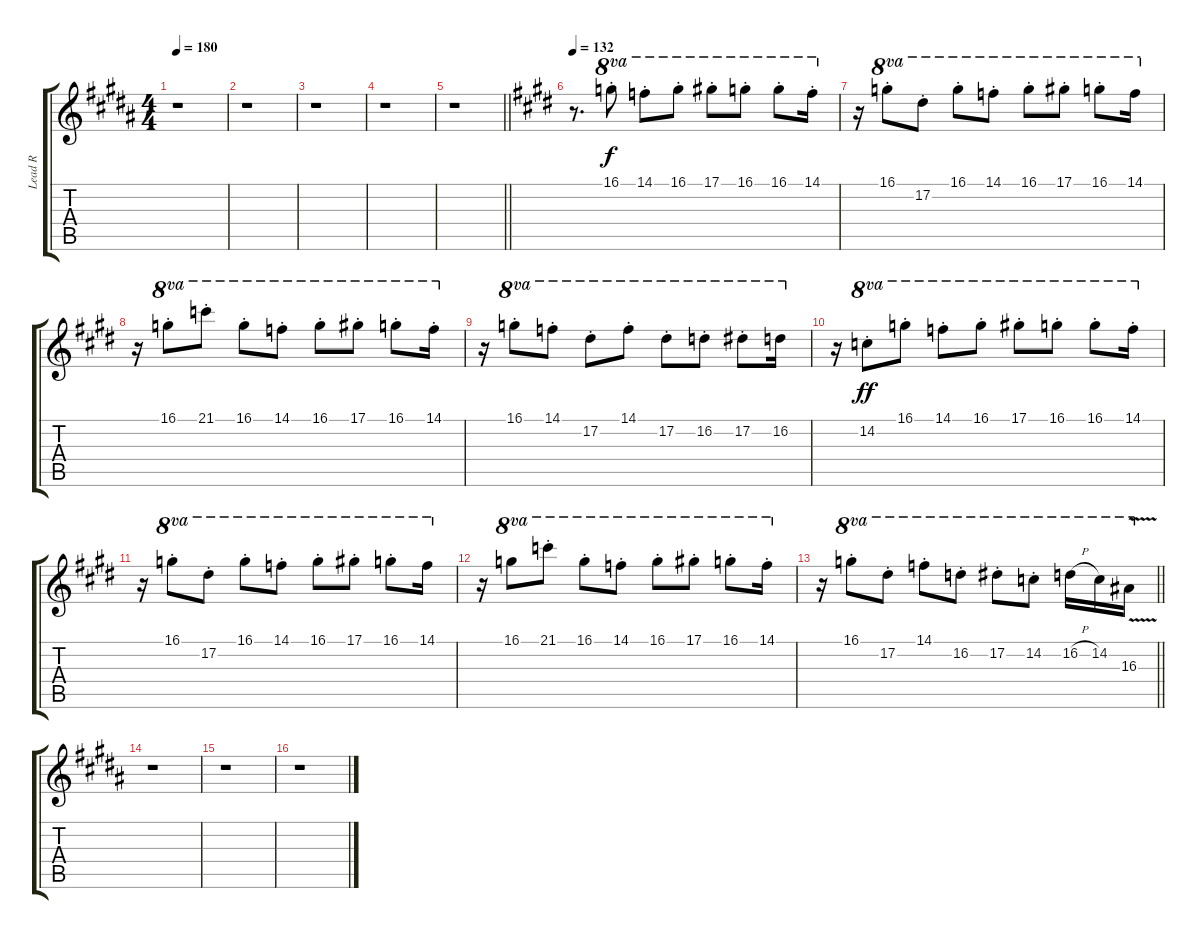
\track ("Lead R" "Lead R") {instrument distortionguitar}
\staff {score tabs}
\tuning (Eb4 Bb3 Gb3 Db3 Ab2 Eb2) {hide}
\ts (4 4)
\tempo 180
\clef g2
\ks b
r.1{dy f} |
r.1 |
r.1 |
r.1 |
\barLineRight lightlight
r.1 |
\tempo 132
\ks e
r.8{d} 16.1{st}.8{ot 8va} 14.1{st}.8{ot 8va} 16.1{st}.8{ot 8va} 17.1{st}.8{ot 8va} 16.1{st}.8{ot 8va} 16.1{st}.8{ot 8va} 14.1{st}.16{ot 8va} |
r.16 16.1{st}.8{ot 8va} 17.2{st}.8{ot 8va} 16.1{st}.8{ot 8va} 14.1{st}.8{ot 8va} 16.1{st}.8{ot 8va} 17.1{st}.8{ot 8va} 16.1{st}.8{ot 8va} 14.1.16{ot 8va} |
r.16 16.1{st}.8{ot 8va} 21.1{st}.8{ot 8va} 16.1{st}.8{ot 8va} 14.1{st}.8{ot 8va} 16.1{st}.8{ot 8va} 17.1{st}.8{ot 8va} 16.1{st}.8{ot 8va} 14.1{st}.16{ot 8va} |
r.16 16.1{st}.8{ot 8va} 14.1{st}.8{ot 8va} 17.2{st}.8{ot 8va} 14.1{st}.8{ot 8va} 17.2{st}.8{ot 8va} 16.2{st}.8{ot 8va} 17.2{st}.8{ot 8va} 16.2.16{ot 8va} |
r.16 14.2{st}.8{ot 8va dy ff} 16.1{st}.8{ot 8va} 14.1{st}.8{ot 8va} 16.1{st}.8{ot 8va} 17.1{st}.8{ot 8va} 16.1{st}.8{ot 8va} 16.1{st}.8{ot 8va} 14.1{st}.16{ot 8va} |
r.16 16.1{st}.8{ot 8va} 17.2{st}.8{ot 8va} 16.1{st}.8{ot 8va} 14.1{st}.8{ot 8va} 16.1{st}.8{ot 8va} 17.1{st}.8{ot 8va} 16.1{st}.8{ot 8va} 14.1.16{ot 8va} |
r.16 16.1.8{ot 8va} 21.1{st}.8{ot 8va} 16.1{st}.8{ot 8va} 14.1{st}.8{ot 8va} 16.1{st}.8{ot 8va} 17.1{st}.8{ot 8va} 16.1{st}.8{ot 8va} 14.1{st}.16{ot 8va} |
\barLineRight lightlight
r.16 16.1{st}.8{ot 8va} 17.2{st}.8{ot 8va} 14.1{st}.8{ot 8va} 16.2{st}.8{ot 8va} 17.2{st}.8{ot 8va} 14.2{st}.8{ot 8va} 16.2{h}.16{ot 8va} 14.2.16{ot 8va} 16.3{v}.16{ot 8va} |
\ks b
r.1 |
r.1 |
r.1
